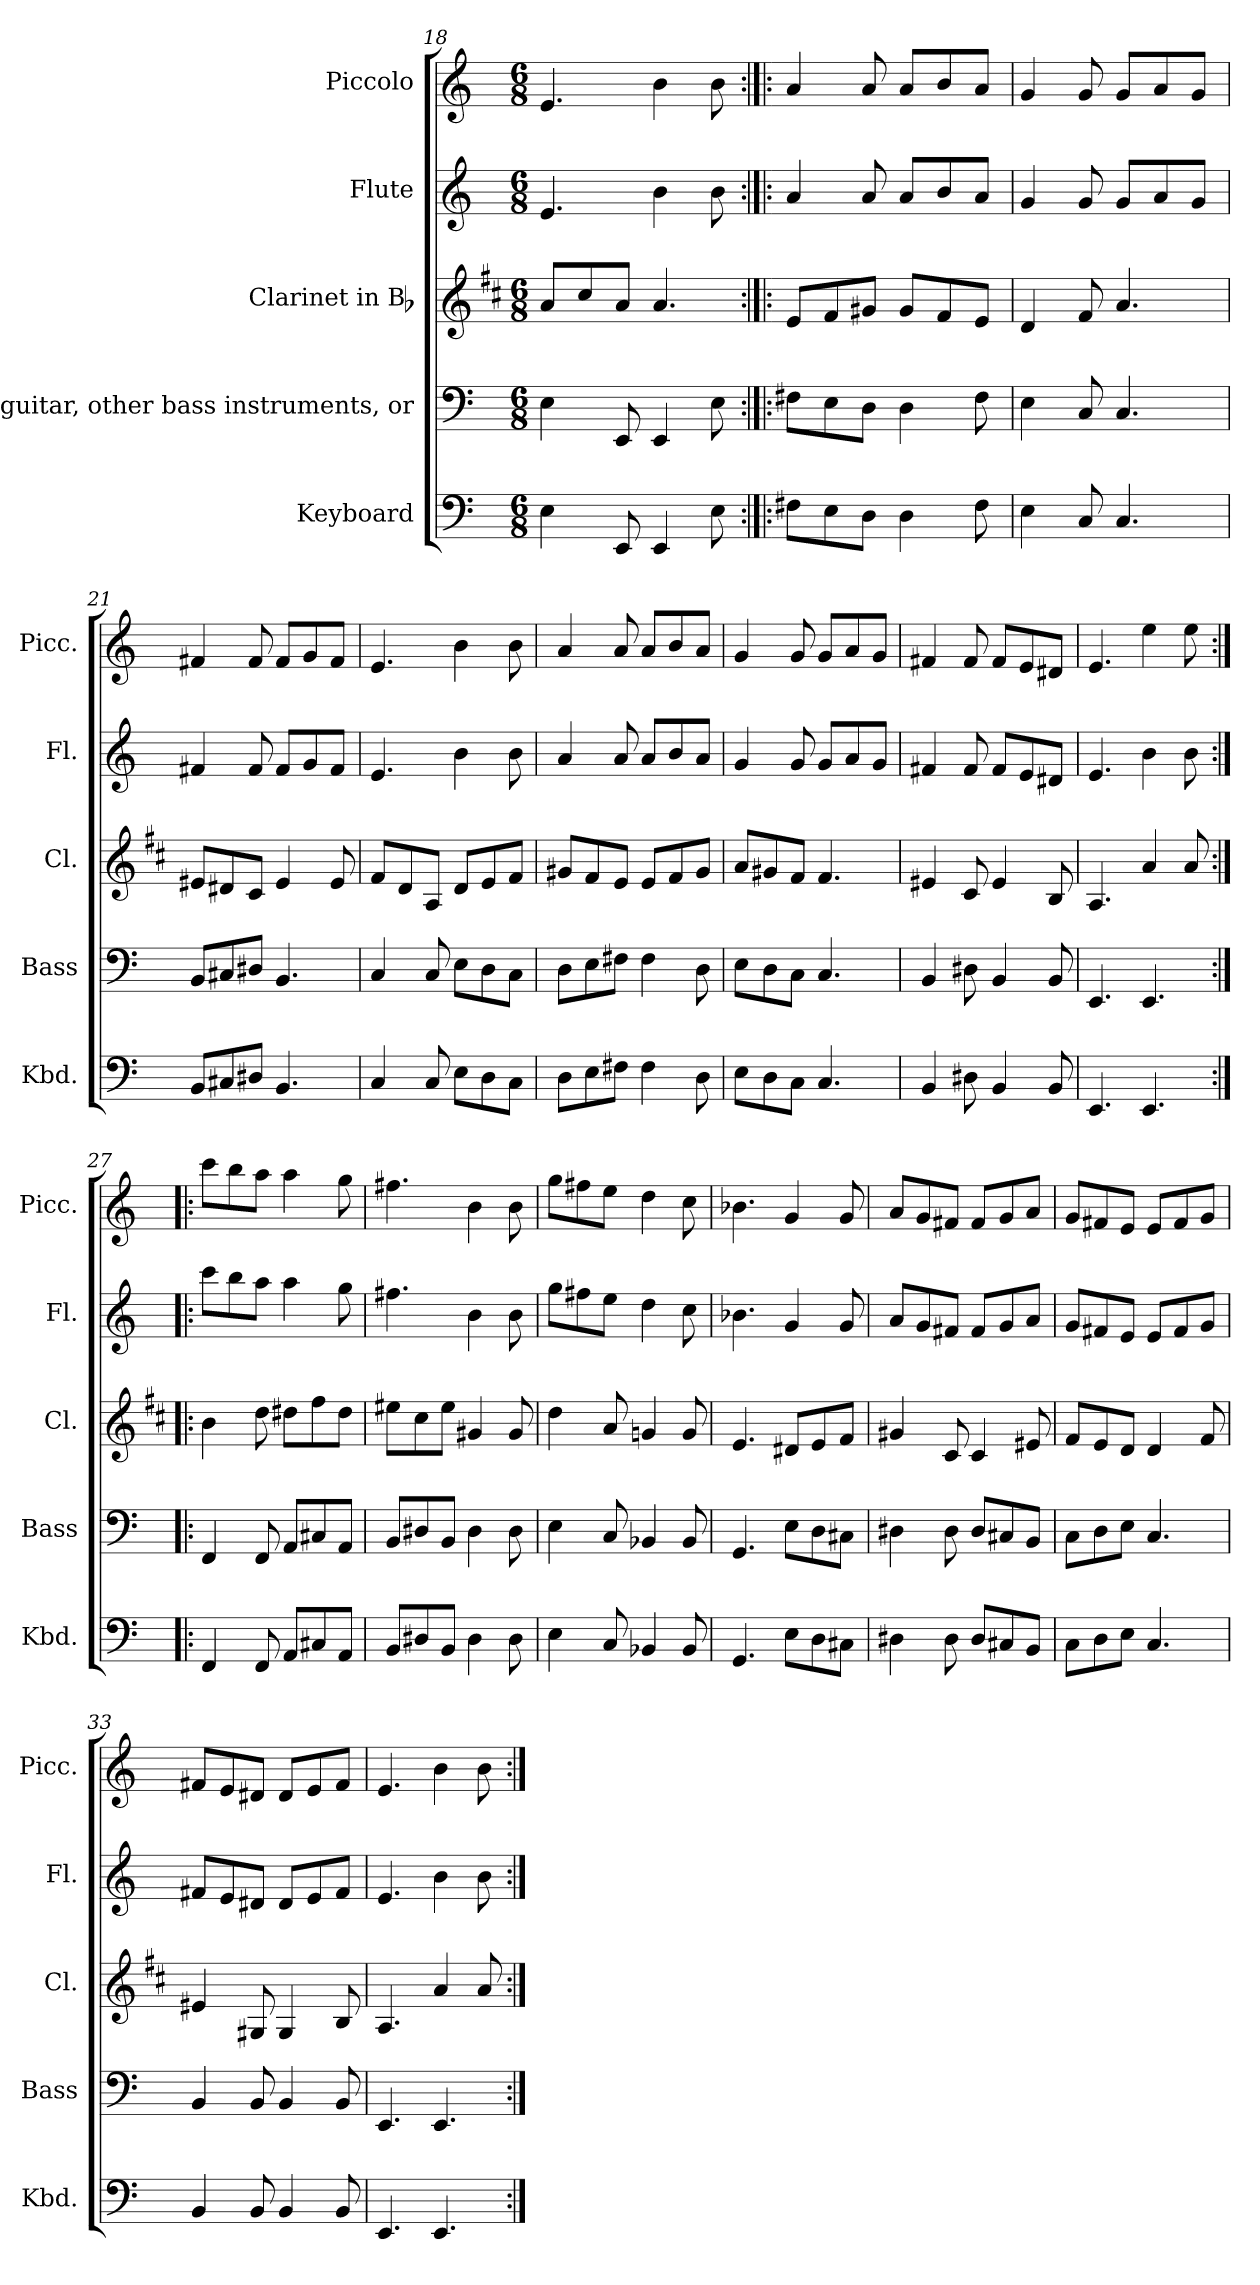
**kern	**kern	**kern	**kern	**kern
*part5	*part4	*part3	*part2	*part1
*staff5	*staff4	*staff3	*staff2	*staff1
*I"Keyboard	*I"Bass guitar, other bass instruments,   or	*I"Clarinet in Bb	*I"Flute	*I"Piccolo
*I'Kbd.	*I'Bass	*I'Cl.	*I'Fl.	*I'Picc.
*clefF4	*clefF4	*clefG2	*clefG2	*clefG2
*	*ITrd7c12	*ITrd1c2	*	*ITrd-7c-12
*k[]	*k[]	*k[]	*k[]	*k[]
*C:	*C:	*C:	*C:	*C:
*M6/8	*M6/8	*M6/8	*M6/8	*M6/8
=18	=18	=18	=18	=18
4Ei\	4EEi\	8gi/L	4.ei/	4.eei/
.	.	8bi/	.	.
8EEi/	8EEEi/	8gi/J	.	.
4EEi/	4EEEi/	4.gi/	4bi\	4bbi\
8Ei\	8EEi\	.	8bi\	8bbi\
=19:|!|:	=19:|!|:	=19:|!|:	=19:|!|:	=19:|!|:
8F#Xi\L	8FF#Xi\L	8di/L	4ai/	4aai/
8Ei\	8EEi\	8ei/	.	.
8Di\J	8DDi\J	8f#Xi/J	8ai/	8aai/
4Di\	4DDi\	8f#i/L	8ai/L	8aai/L
.	.	8ei/	8bi/	8bbi/
8F#i\	8FF#i\	8di/J	8ai/J	8aai/J
=20	=20	=20	=20	=20
4Ei\	4EEi\	4ci/	4gi/	4ggi/
8Ci/	8CCi/	8ei/	8gi/	8ggi/
4.Ci/	4.CCi/	4.gi/	8gi/L	8ggi/L
.	.	.	8ai/	8aai/
.	.	.	8gi/J	8ggi/J
=21	=21	=21	=21	=21
8BBi/L	8BBBi/L	8d#Xi/L	4f#Xi/	4ff#Xi/
8C#Xi/	8CC#Xi/	8c#Xi/	.	.
8D#Xi/J	8DD#Xi/J	8Bi/J	8f#i/	8ff#i/
4.BBi/	4.BBBi/	4d#i/	8f#i/L	8ff#i/L
.	.	.	8gi/	8ggi/
.	.	8d#i/	8f#i/J	8ff#i/J
=22	=22	=22	=22	=22
4Ci/	4CCi/	8ei/L	4.ei/	4.eei/
.	.	8ci/	.	.
8Ci/	8CCi/	8Gi/J	.	.
8Ei\L	8EEi\L	8ci/L	4bi\	4bbi\
8Di\	8DDi\	8di/	.	.
8Ci\J	8CCi\J	8ei/J	8bi\	8bbi\
=23	=23	=23	=23	=23
8Di\L	8DDi\L	8f#Xi/L	4ai/	4aai/
8Ei\	8EEi\	8ei/	.	.
8F#Xi\J	8FF#Xi\J	8di/J	8ai/	8aai/
4F#i\	4FF#i\	8di/L	8ai/L	8aai/L
.	.	8ei/	8bi/	8bbi/
8Di\	8DDi\	8f#i/J	8ai/J	8aai/J
!!LO:PB:g=z
=24	=24	=24	=24	=24
8Ei\L	8EEi\L	8gi/L	4gi/	4ggi/
8Di\	8DDi\	8f#Xi/	.	.
8Ci\J	8CCi\J	8ei/J	8gi/	8ggi/
4.Ci/	4.CCi/	4.ei/	8gi/L	8ggi/L
.	.	.	8ai/	8aai/
.	.	.	8gi/J	8ggi/J
=25	=25	=25	=25	=25
4BBi/	4BBBi/	4d#Xi/	4f#Xi/	4ff#Xi/
8D#Xi\	8DD#Xi\	8Bi/	8f#i/	8ff#i/
4BBi/	4BBBi/	4d#i/	8f#i/L	8ff#i/L
.	.	.	8ei/	8eei/
8BBi/	8BBBi/	8Ai/	8d#Xi/J	8dd#Xi/J
=26	=26	=26	=26	=26
4.EEi/	4.EEEi/	4.Gi/	4.ei/	4.eei/
4.EEi/	4.EEEi/	4gi/	4bi\	4eeei\
.	.	8gi/	8bi\	8eeei\
=27:|!|:	=27:|!|:	=27:|!|:	=27:|!|:	=27:|!|:
4FFi/	4FFFi/	4ai\	8ccci\L	8cccci\L
.	.	.	8bbi\	8bbbi\
8FFi/	8FFFi/	8cci\	8aai\J	8aaai\J
8AAi/L	8AAAi/L	8cc#Xi\L	4aai\	4aaai\
8C#Xi/	8CC#Xi/	8eei\	.	.
8AAi/J	8AAAi/J	8cc#i\J	8ggi\	8gggi\
=28	=28	=28	=28	=28
8BBi/L	8BBBi/L	8dd#Xi\L	4.ff#Xi\	4.fff#Xi\
8D#Xi/	8DD#Xi/	8bi\	.	.
8BBi/J	8BBBi/J	8dd#i\J	.	.
4D#i\	4DD#i\	4f#Xi/	4bi\	4bbi\
8D#i\	8DD#i\	8f#i/	8bi\	8bbi\
=29	=29	=29	=29	=29
4Ei\	4EEi\	4cci\	8ggi\L	8gggi\L
.	.	.	8ff#Xi\	8fff#Xi\
8Ci/	8CCi/	8gi/	8eei\J	8eeei\J
4BB-Xi/	4BBB-Xi/	4fni/	4ddi\	4dddi\
8BB-i/	8BBB-i/	8fi/	8cci\	8ccci\
=30	=30	=30	=30	=30
4.GGi/	4.GGGi/	4.di/	4.b-Xi\	4.bb-Xi\
8Ei\L	8EEi\L	8c#Xi/L	4gi/	4ggi/
8Di\	8DDi\	8di/	.	.
8C#Xi\J	8CC#Xi\J	8ei/J	8gi/	8ggi/
=31	=31	=31	=31	=31
4D#Xi\	4DD#Xi\	4f#Xi/	8ai/L	8aai/L
.	.	.	8gi/	8ggi/
8D#i\	8DD#i\	8Bi/	8f#Xi/J	8ff#Xi/J
8D#i/L	8DD#i/L	4Bi/	8f#i/L	8ff#i/L
8C#Xi/	8CC#Xi/	.	8gi/	8ggi/
8BBi/J	8BBBi/J	8d#Xi/	8ai/J	8aai/J
!!LO:LB:g=z
=32	=32	=32	=32	=32
8Ci\L	8CCi\L	8ei/L	8gi/L	8ggi/L
8Di\	8DDi\	8di/	8f#Xi/	8ff#Xi/
8Ei\J	8EEi\J	8ci/J	8ei/J	8eei/J
4.Ci/	4.CCi/	4ci/	8ei/L	8eei/L
.	.	.	8f#i/	8ff#i/
.	.	8ei/	8gi/J	8ggi/J
=33	=33	=33	=33	=33
4BBi/	4BBBi/	4d#Xi/	8f#Xi/L	8ff#Xi/L
.	.	.	8ei/	8eei/
8BBi/	8BBBi/	8F#Xi/	8d#Xi/J	8dd#Xi/J
4BBi/	4BBBi/	4F#i/	8d#i/L	8dd#i/L
.	.	.	8ei/	8eei/
8BBi/	8BBBi/	8Ai/	8f#i/J	8ff#i/J
=34	=34	=34	=34	=34
4.EEi/	4.EEEi/	4.Gi/	4.ei/	4.eei/
4.EEi/	4.EEEi/	4gi/	4bi\	4bbi\
.	.	8gi/	8bi\	8bbi\
=:|!	=:|!	=:|!	=:|!	=:|!
*-	*-	*-	*-	*-
